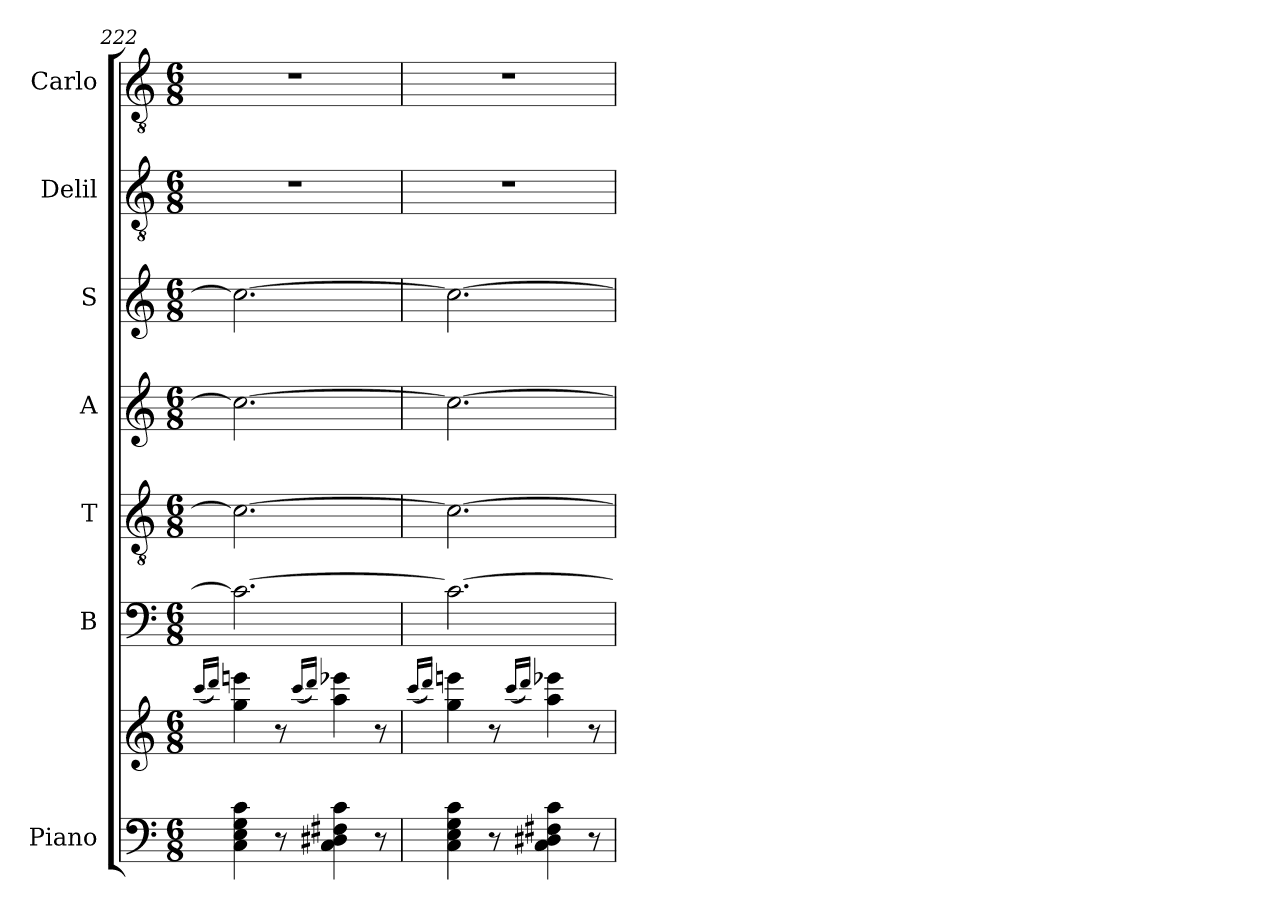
**kern	**kern	**kern	**kern	**kern	**kern	**kern	**kern
*part7	*part7	*part6	*part5	*part4	*part3	*part2	*part1
*staff8	*staff7	*staff6	*staff5	*staff4	*staff3	*staff2	*staff1
*I"Piano	*	*I"B	*I"T	*I"A	*I"S	*I"Delil	*I"Carlo
*I'Pno	*	*I'B	*I'T	*I'A	*I'S	*	*
!!LO:LB:g=z
*clefF4	*clefG2	*clefF4	*clefGv2	*clefG2	*clefG2	*clefGv2	*clefGv2
*k[]	*k[]	*k[]	*k[]	*k[]	*k[]	*k[]	*k[]
*M6/8	*M6/8	*M6/8	*M6/8	*M6/8	*M6/8	*M6/8	*M6/8
=222	=222	=222	=222	=222	=222	=222	=222
.	(16qccc/LL	.	.	.	.	.	.
.	16qddd/JJ)	.	.	.	.	.	.
4C\ 4E\ 4G\ 4c\	4gg\ 4eeen\	2.c\_	2.c\_	2.cc\_	2.cc\_	2.r	2.r
8r	8r	.	.	.	.	.	.
.	(16qccc/LL	.	.	.	.	.	.
.	16qddd/JJ)	.	.	.	.	.	.
4C\ 4D#X\ 4F#X\ 4c\	4aa\ 4eee-X\	.	.	.	.	.	.
8r	8r	.	.	.	.	.	.
=223	=223	=223	=223	=223	=223	=223	=223
.	(16qccc/LL	.	.	.	.	.	.
.	16qddd/JJ)	.	.	.	.	.	.
4C\ 4E\ 4G\ 4c\	4gg\ 4eeen\	2.c\_	2.c\_	2.cc\_	2.cc\_	2.r	2.r
8r	8r	.	.	.	.	.	.
.	(16qccc/LL	.	.	.	.	.	.
.	16qddd/JJ)	.	.	.	.	.	.
4C\ 4D#X\ 4F#X\ 4c\	4aa\ 4eee-X\	.	.	.	.	.	.
8r	8r	.	.	.	.	.	.
=	=	=	=	=	=	=	=
*-	*-	*-	*-	*-	*-	*-	*-
